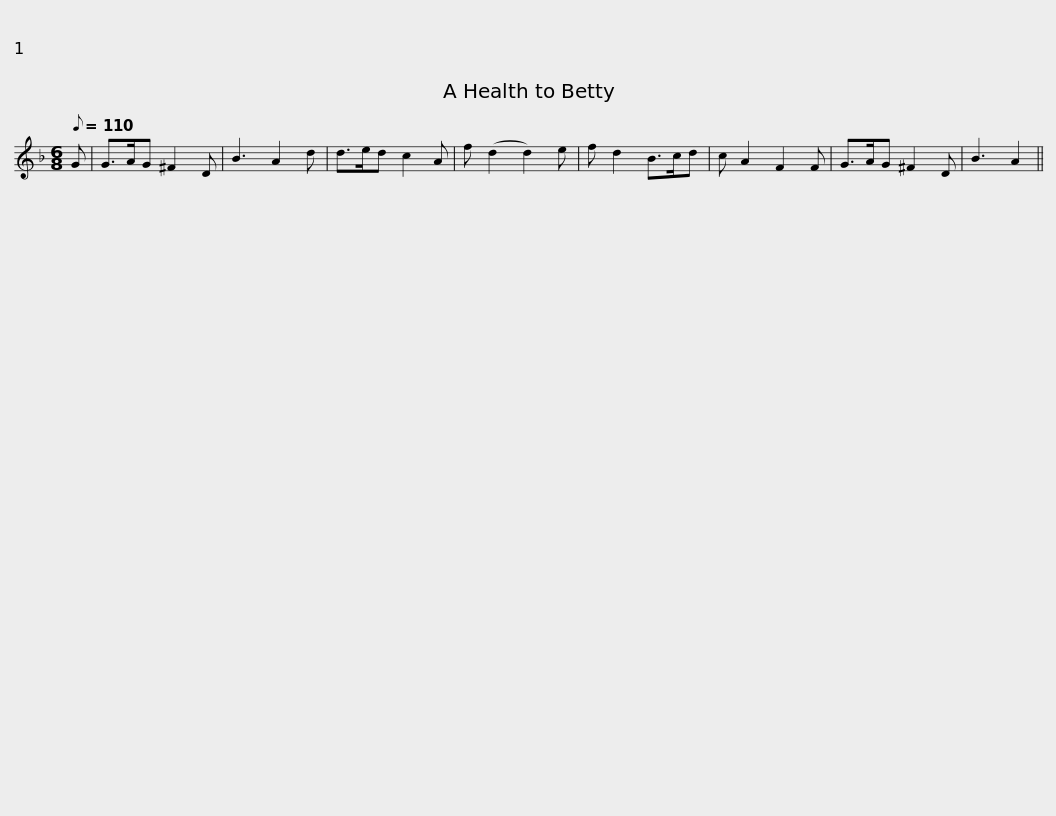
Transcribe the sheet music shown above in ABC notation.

X:1
L:1/8
Q:1/8=110
M:6/8
I:linebreak $
K:F
V:1 treble
V:1
 G | G>AG ^F2 D | B3 A2 d | d>ed c2 A | f (d2 d2) e | %5
 f d2 B>cd | c A2 F2 F | G>AG ^F2 D | B3 A2 || %9
